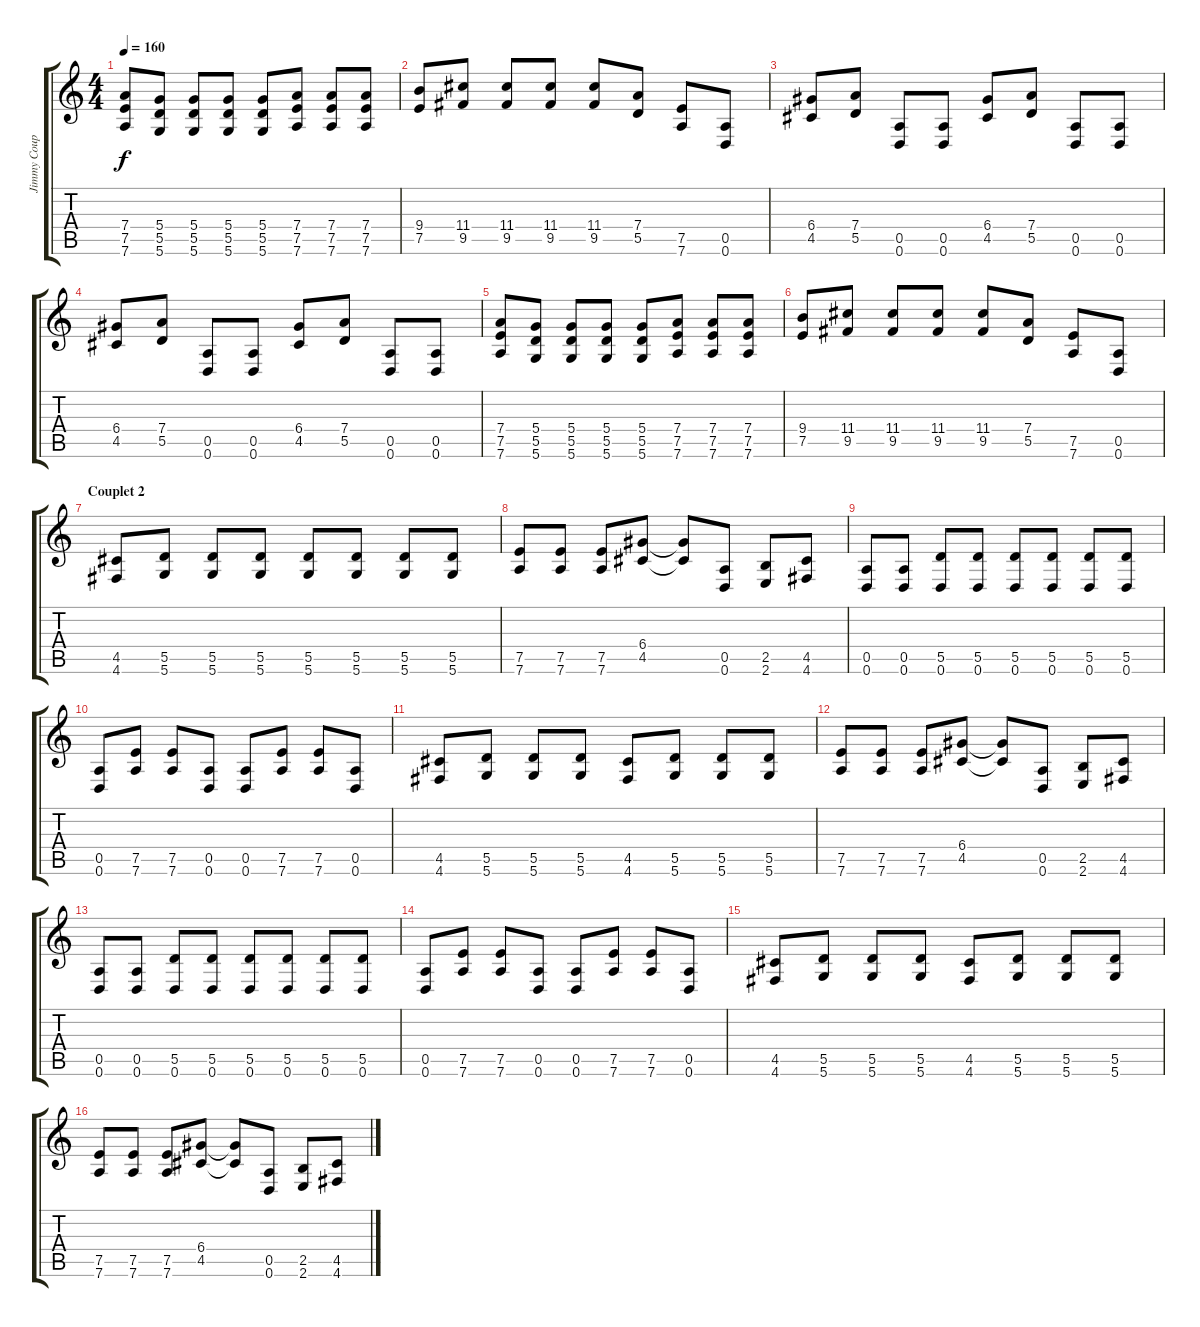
\track ("Jimmy Coup." "Jimmy Coup") {instrument distortionguitar}
\staff {score tabs}
\tuning (E4 B3 G3 D3 A2 D2) {hide}
\ts (4 4)
\tempo 160
\clef g2
\ks c
(7.4 7.5 7.6).8{dy f} (5.4 5.5 5.6).8 (5.4 5.5 5.6).8 (5.4 5.5 5.6).8 (5.4 5.5 5.6).8 (7.4 7.5 7.6).8 (7.4 7.5 7.6).8 (7.4 7.5 7.6).8 |
(9.4 7.5).8 (11.4 9.5).8 (11.4 9.5).8 (11.4 9.5).8 (11.4 9.5).8 (7.4 5.5).8 (7.5 7.6).8 (0.5 0.6).8 |
(6.4 4.5).8 (7.4 5.5).8 (0.5 0.6).8 (0.5 0.6).8 (6.4 4.5).8 (7.4 5.5).8 (0.5 0.6).8 (0.5 0.6).8 |
(6.4 4.5).8 (7.4 5.5).8 (0.5 0.6).8 (0.5 0.6).8 (6.4 4.5).8 (7.4 5.5).8 (0.5 0.6).8 (0.5 0.6).8 |
(7.4 7.5 7.6).8 (5.4 5.5 5.6).8 (5.4 5.5 5.6).8 (5.4 5.5 5.6).8 (5.4 5.5 5.6).8 (7.4 7.5 7.6).8 (7.4 7.5 7.6).8 (7.4 7.5 7.6).8 |
(9.4 7.5).8 (11.4 9.5).8 (11.4 9.5).8 (11.4 9.5).8 (11.4 9.5).8 (7.4 5.5).8 (7.5 7.6).8 (0.5 0.6).8 |
\section ("" "Couplet 2")
(4.5 4.6).8 (5.5 5.6).8 (5.5 5.6).8 (5.5 5.6).8 (5.5 5.6).8 (5.5 5.6).8 (5.5 5.6).8 (5.5 5.6).8 |
(7.5 7.6).8 (7.5 7.6).8 (7.5 7.6).8 (6.4 4.5).8 (6.4{t} 4.5{t}).8 (0.5 0.6).8 (2.5 2.6).8 (4.5 4.6).8 |
(0.5 0.6).8 (0.5 0.6).8 (5.5 0.6).8 (5.5 0.6).8 (5.5 0.6).8 (5.5 0.6).8 (5.5 0.6).8 (5.5 0.6).8 |
(0.5 0.6).8 (7.5 7.6).8 (7.5 7.6).8 (0.5 0.6).8 (0.5 0.6).8 (7.5 7.6).8 (7.5 7.6).8 (0.5 0.6).8 |
(4.5 4.6).8 (5.5 5.6).8 (5.5 5.6).8 (5.5 5.6).8 (4.5 4.6).8 (5.5 5.6).8 (5.5 5.6).8 (5.5 5.6).8 |
(7.5 7.6).8 (7.5 7.6).8 (7.5 7.6).8 (6.4 4.5).8 (6.4{t} 4.5{t}).8 (0.5 0.6).8 (2.5 2.6).8 (4.5 4.6).8 |
(0.5 0.6).8 (0.5 0.6).8 (5.5 0.6).8 (5.5 0.6).8 (5.5 0.6).8 (5.5 0.6).8 (5.5 0.6).8 (5.5 0.6).8 |
(0.5 0.6).8 (7.5 7.6).8 (7.5 7.6).8 (0.5 0.6).8 (0.5 0.6).8 (7.5 7.6).8 (7.5 7.6).8 (0.5 0.6).8 |
(4.5 4.6).8 (5.5 5.6).8 (5.5 5.6).8 (5.5 5.6).8 (4.5 4.6).8 (5.5 5.6).8 (5.5 5.6).8 (5.5 5.6).8 |
(7.5 7.6).8 (7.5 7.6).8 (7.5 7.6).8 (6.4 4.5).8 (6.4{t} 4.5{t}).8 (0.5 0.6).8 (2.5 2.6).8 (4.5 4.6).8
